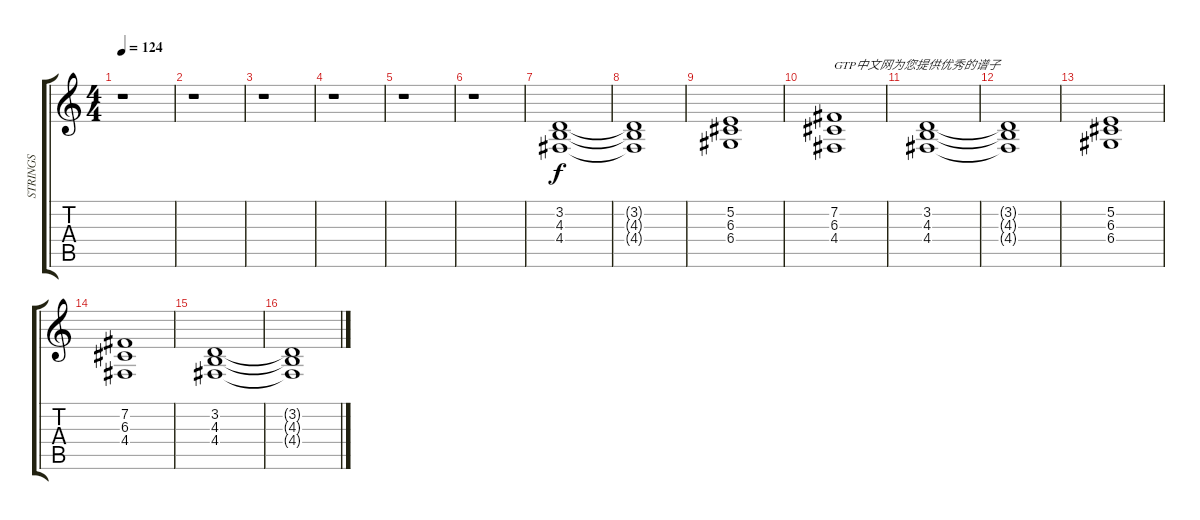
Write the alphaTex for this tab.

\track ("STRINGS" "STRINGS") {instrument stringensemble1}
\staff {score tabs}
\tuning (E4 B3 G3 D3 A2 E2) {hide}
\ts (4 4)
\tempo 124
\clef g2
\ks c
r.1{dy f instrument stringensemble1} |
r.1 |
r.1 |
r.1 |
r.1 |
r.1 |
(3.2 4.3 4.4).1 |
(3.2{t} 4.3{t} 4.4{t}).1 |
(5.2 6.3 6.4).1 |
(7.2 6.3 4.4).1{txt "GTP中文网为您提供优秀的谱子"} |
(3.2 4.3 4.4).1 |
(3.2{t} 4.3{t} 4.4{t}).1 |
(5.2 6.3 6.4).1 |
(7.2 6.3 4.4).1 |
(3.2 4.3 4.4).1 |
(3.2{t} 4.3{t} 4.4{t}).1
